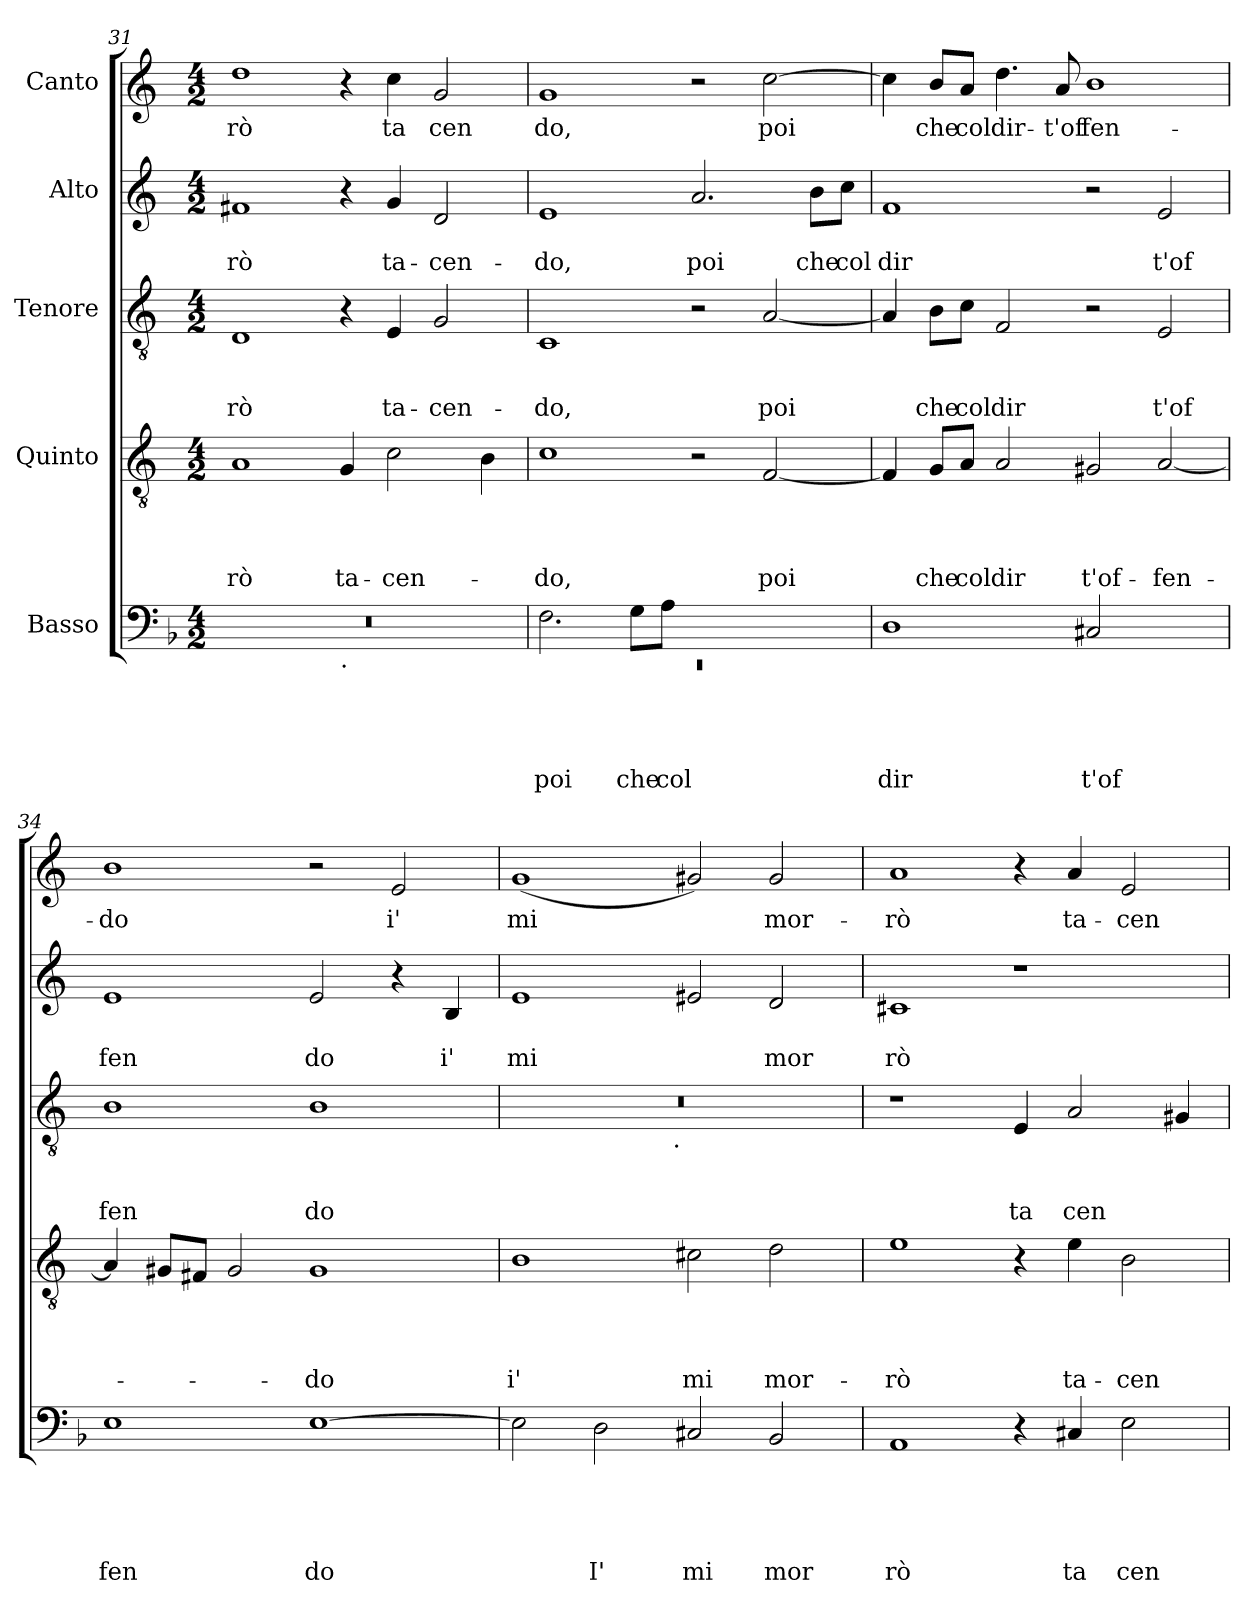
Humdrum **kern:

**kern	**text	**text	**text	**text	**text	**kern	**text	**text	**text	**text	**kern	**text	**text	**text	**kern	**text	**text	**kern	**text
*part5	*part5	*part5	*part5	*part5	*part5	*part4	*part4	*part4	*part4	*part4	*part3	*part3	*part3	*part3	*part2	*part2	*part2	*part1	*part1
*staff5	*staff5	*staff5	*staff5	*staff5	*staff5	*staff4	*staff4	*staff4	*staff4	*staff4	*staff3	*staff3	*staff3	*staff3	*staff2	*staff2	*staff2	*staff1	*staff1
*I"Basso	*	*	*	*	*	*I"Quinto	*	*	*	*	*I"Tenore	*	*	*	*I"Alto	*	*	*I"Canto	*
*clefF4	*	*	*	*	*	*clefGv2	*	*	*	*	*clefGv2	*	*	*	*clefG2	*	*	*clefG2	*
*	*	*	*	*	*	*ITrd-3c-5	*	*	*	*	*ITrd-3c-5	*	*	*	*ITrd-3c-5	*	*	*ITrd-3c-5	*
*k[b-]	*	*	*	*	*	*k[b-]	*	*	*	*	*k[b-]	*	*	*	*k[b-]	*	*	*k[b-]	*
*F:	*	*	*	*	*	*F:	*	*	*	*	*F:	*	*	*	*F:	*	*	*F:	*
*M4/2	*	*	*	*	*	*M4/2	*	*	*	*	*M4/2	*	*	*	*M4/2	*	*	*M4/2	*
=31	=31	=31	=31	=31	=31	=31	=31	=31	=31	=31	=31	=31	=31	=31	=31	=31	=31	=31	=31
!	!	!	!	!	!	!	!	!	!	!LO:LY:b	!	!	!	!LO:LY:b	!	!	!LO:LY:b	!	!LO:LY:b
*^	*	*	*	*	*	*	*	*	*	*	*	*	*	*	*	*	*	*	*
0r	1ryy	.	.	.	.	.	1d	.	.	.	-rò	1G	.	.	-rò	1bn	.	-rò	1gg	rò
!	!LO:TX:b:t=.	!	!	!	!	!	!	!	!	!	!	!	!	!	!	!	!	!	!	!
!	!	!	!	!	!	!	!	!	!	!	!LO:LY:b	!	!	!	!	!	!	!	!	!
.	1ryy	.	.	.	.	.	4c/	.	.	.	ta-	4r	.	.	.	4r	.	.	4r	.
!	!	!	!	!	!	!	!	!	!	!	!LO:LY:b	!	!	!	!LO:LY:b	!	!	!LO:LY:b	!	!LO:LY:b
.	.	.	.	.	.	.	2f\	.	.	.	-cen-	4A/	.	.	ta-	4cc/	.	ta-	4ff\	ta
!	!	!	!	!	!	!	!	!	!	!	!	!	!	!	!LO:LY:b	!	!	!LO:LY:b	!	!LO:LY:b
.	.	.	.	.	.	.	.	.	.	.	.	2c/	.	.	-cen-	2g/	.	-cen-	2cc/	cen
.	.	.	.	.	.	.	4e\	.	.	.	.	.	.	.	.	.	.	.	.	.
=32	=32	=32	=32	=32	=32	=32	=32	=32	=32	=32	=32	=32	=32	=32	=32	=32	=32	=32	=32	=32
!	!LO:N:vis=1	!	!	!	!	!LO:LY:b	!	!	!	!	!LO:LY:b	!	!	!	!LO:LY:b	!	!	!LO:LY:b	!	!LO:LY:b
*	*^	*	*	*	*	*	*	*	*	*	*	*	*	*	*	*	*	*	*	*
0ryy	0rEE	2.F\	.	.	.	.	poi	1f	.	.	.	-do,	1F	.	.	-do,	1a	.	-do,	1cc	do,
!	!	!	!	!	!	!	!LO:LY:b	!	!	!	!	!	!	!	!	!	!	!	!	!	!
.	.	8G\L	.	.	.	.	che	.	.	.	.	.	.	.	.	.	.	.	.	.	.
!	!	!	!	!	!	!	!LO:LY:b	!	!	!	!	!	!	!	!	!	!	!	!	!	!
.	.	8A\J	.	.	.	.	col	.	.	.	.	.	.	.	.	.	.	.	.	.	.
!	!	!	!	!	!	!	!	!	!	!	!	!	!	!	!	!	!	!	!LO:LY:b	!	!
.	.	1ryy	.	.	.	.	.	2r	.	.	.	.	2r	.	.	.	2.dd/	.	poi	2r	.
!	!	!	!	!	!	!	!	!	!	!	!	!LO:LY:b	!	!	!	!LO:LY:b	!	!	!	!	!LO:LY:b
.	.	.	.	.	.	.	.	[>2B-/	.	.	.	poi	[>2d/	.	.	poi	.	.	.	[>2ff\	poi
!	!	!	!	!	!	!	!	!	!	!	!	!	!	!	!	!	!	!	!LO:LY:b	!	!
.	.	.	.	.	.	.	.	.	.	.	.	.	.	.	.	.	8ee\L	.	che	.	.
!	!	!	!	!	!	!	!	!	!	!	!	!	!	!	!	!	!	!	!LO:LY:b	!	!
.	.	.	.	.	.	.	.	.	.	.	.	.	.	.	.	.	8ff\J	.	col	.	.
*v	*v	*v	*	*	*	*	*	*	*	*	*	*	*	*	*	*	*	*	*	*	*
!!LO:PB:g=z
=33	=33	=33	=33	=33	=33	=33	=33	=33	=33	=33	=33	=33	=33	=33	=33	=33	=33	=33	=33
!	!	!	!	!	!LO:LY:b	!	!	!	!	!	!	!	!	!	!	!	!LO:LY:b	!	!
1D	.	.	.	.	dir	4B-/]	.	.	.	.	4d/]	.	.	.	1b-	.	dir	4ff\]	.
!	!	!	!	!	!	!	!	!	!	!LO:LY:b	!	!	!	!LO:LY:b	!	!	!	!	!LO:LY:b
.	.	.	.	.	.	8c/L	.	.	.	che	8e\L	.	.	che	.	.	.	8ee/L	che
!	!	!	!	!	!	!	!	!	!	!LO:LY:b	!	!	!	!LO:LY:b	!	!	!	!	!LO:LY:b
.	.	.	.	.	.	8d/J	.	.	.	col	8f\J	.	.	col	.	.	.	8dd/J	col
!	!	!	!	!	!	!	!	!	!	!LO:LY:b	!	!	!	!LO:LY:b	!	!	!	!	!LO:LY:b
.	.	.	.	.	.	2d/	.	.	.	dir	2B-/	.	.	dir	.	.	.	4.gg\	dir-
!	!	!	!	!	!	!	!	!	!	!	!	!	!	!	!	!	!	!	!LO:LY:b
.	.	.	.	.	.	.	.	.	.	.	.	.	.	.	.	.	.	8dd/	-t'of
!	!	!	!	!	!LO:LY:b	!	!	!	!	!LO:LY:b	!	!	!	!	!	!	!	!	!LO:LY:b
2C#X/	.	.	.	.	t'of	2c#X/	.	.	.	t'of-	2r	.	.	.	2r	.	.	1ee	fen-
!	!	!	!	!	!	!	!	!	!	!LO:LY:b	!	!	!	!LO:LY:b	!	!	!LO:LY:b	!	!
2ryy	.	.	.	.	.	[<2d/	.	.	.	-fen-	2A/	.	.	t'of	2a/	.	t'of	.	.
=34	=34	=34	=34	=34	=34	=34	=34	=34	=34	=34	=34	=34	=34	=34	=34	=34	=34	=34	=34
!	!	!	!	!	!LO:LY:b	!	!	!	!	!	!	!	!	!LO:LY:b	!	!	!LO:LY:b	!	!LO:LY:b
1E	.	.	.	.	fen	4d/]	.	.	.	.	1e	.	.	fen	1a	.	fen	1ee	-do
.	.	.	.	.	.	8c#X/L	.	.	.	.	.	.	.	.	.	.	.	.	.
.	.	.	.	.	.	8Bn/J	.	.	.	.	.	.	.	.	.	.	.	.	.
.	.	.	.	.	.	2c#/	.	.	.	.	.	.	.	.	.	.	.	.	.
!	!	!	!	!	!LO:LY:b	!	!	!	!	!LO:LY:b	!	!	!	!LO:LY:b	!	!	!LO:LY:b	!	!
[>1E	.	.	.	.	do	1c#	.	.	.	-do	1e	.	.	do	2a/	.	do	2r	.
!	!	!	!	!	!	!	!	!	!	!	!	!	!	!	!	!	!	!	!LO:LY:b
.	.	.	.	.	.	.	.	.	.	.	.	.	.	.	4r	.	.	2a/	i'
!	!	!	!	!	!	!	!	!	!	!	!	!	!	!	!	!	!LO:LY:b	!	!
.	.	.	.	.	.	.	.	.	.	.	.	.	.	.	4e/	.	i'	.	.
=35	=35	=35	=35	=35	=35	=35	=35	=35	=35	=35	=35	=35	=35	=35	=35	=35	=35	=35	=35
!	!	!	!	!	!	!	!	!	!	!LO:LY:b	!	!	!	!	!	!	!LO:LY:b	!	!LO:LY:b
*	*	*	*	*	*	*	*	*	*	*	*^	*	*	*	*	*	*	*	*
2E\]	.	.	.	.	.	1e	.	.	.	i'	0r	2ryy	.	.	.	1a	.	mi	(<1cc	mi
!	!	!	!	!	!LO:LY:b	!	!	!	!	!	!	!	!	!	!	!	!	!	!	!
2D\	.	.	.	.	I'	.	.	.	.	.	.	4...ryy	.	.	.	.	.	.	.	.
!	!	!	!	!	!	!	!	!	!	!	!	!LO:TX:b:t=.	!	!	!	!	!	!	!	!
.	.	.	.	.	.	.	.	.	.	.	.	1ryy	.	.	.	.	.	.	.	.
!	!	!	!	!	!LO:LY:b	!	!	!	!	!LO:LY:b	!	!	!	!	!	!	!	!	!	!
2C#X/	.	.	.	.	mi	2f#X\	.	.	.	mi	.	.	.	.	.	2a#X/	.	.	2cc#X/)	.
!	!	!	!	!	!LO:LY:b	!	!	!	!	!LO:LY:b	!	!	!	!	!	!	!	!LO:LY:b	!	!LO:LY:b
2BB-/	.	.	.	.	mor	2g\	.	.	.	mor-	.	.	.	.	.	2g/	.	mor	2cc#/	mor-
.	.	.	.	.	.	.	.	.	.	.	.	32ryy	.	.	.	.	.	.	.	.
=36	=36	=36	=36	=36	=36	=36	=36	=36	=36	=36	=36	=36	=36	=36	=36	=36	=36	=36	=36	=36
!	!	!	!	!	!LO:LY:b	!	!	!	!	!LO:LY:b	!	!	!	!	!	!	!	!LO:LY:b	!	!LO:LY:b
*	*	*	*	*	*	*	*	*	*	*	*v	*v	*	*	*	*	*	*	*	*
1AA	.	.	.	.	rò	1a	.	.	.	-rò	1r	.	.	.	1f#X	.	rò	1dd	-rò
!	!	!	!	!	!	!	!	!	!	!	!	!	!	!LO:LY:b	!	!	!	!	!
4r	.	.	.	.	.	4r	.	.	.	.	4A/	.	.	ta	1r	.	.	4r	.
!	!	!	!	!	!LO:LY:b	!	!	!	!	!LO:LY:b	!	!	!	!LO:LY:b	!	!	!	!	!LO:LY:b
4C#X/	.	.	.	.	ta	4a\	.	.	.	ta-	2d/	.	.	cen	.	.	.	4dd/	ta-
!	!	!	!	!	!LO:LY:b	!	!	!	!	!LO:LY:b	!	!	!	!	!	!	!	!	!LO:LY:b
2E\	.	.	.	.	cen	2e\	.	.	.	-cen-	.	.	.	.	.	.	.	2a/	-cen-
.	.	.	.	.	.	.	.	.	.	.	4c#X/	.	.	.	.	.	.	.	.
=	=	=	=	=	=	=	=	=	=	=	=	=	=	=	=	=	=	=	=
*-	*-	*-	*-	*-	*-	*-	*-	*-	*-	*-	*-	*-	*-	*-	*-	*-	*-	*-	*-
